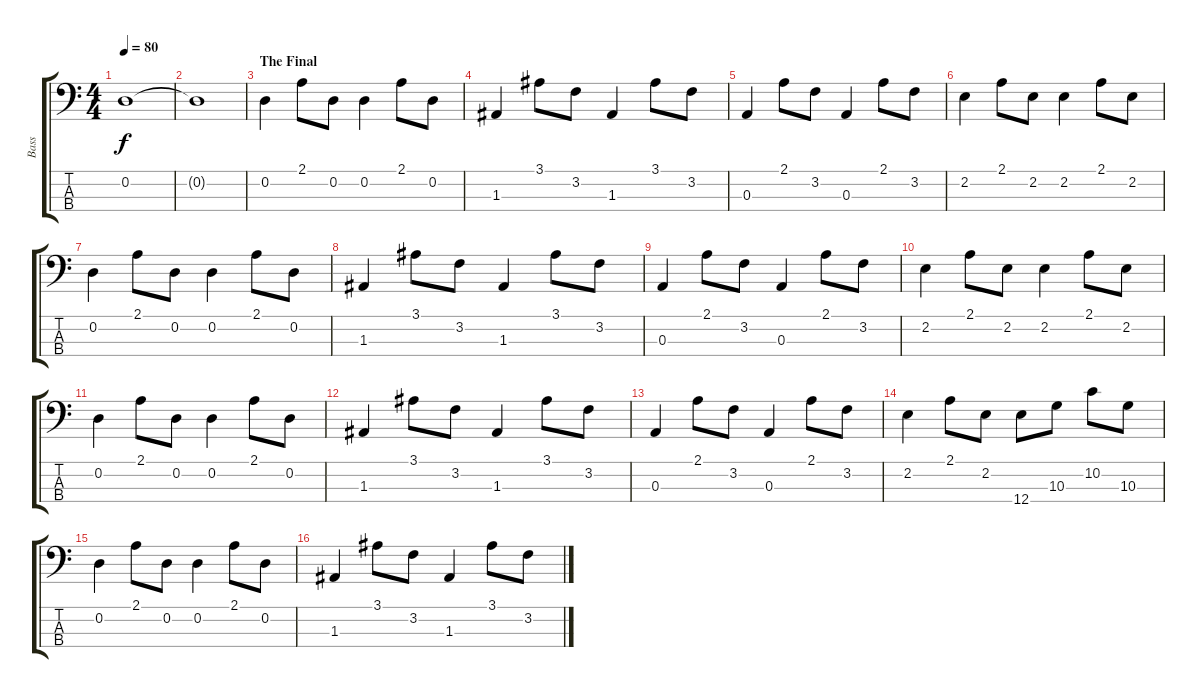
\track ("Bass" "Bass") {instrument fretlessbass}
\staff {score tabs}
\tuning (G2 D2 A1 E1) {hide}
\ts (4 4)
\tempo 80
\clef f4
\ks c
0.2.1{dy f} |
0.2{t}.1 |
\section ("" "The Final  ")
0.2.4 2.1.8 0.2.8 0.2.4 2.1.8 0.2.8 |
1.3.4 3.1.8 3.2.8 1.3.4 3.1.8 3.2.8 |
0.3.4 2.1.8 3.2.8 0.3.4 2.1.8 3.2.8 |
2.2.4 2.1.8 2.2.8 2.2.4 2.1.8 2.2.8 |
0.2.4 2.1.8 0.2.8 0.2.4 2.1.8 0.2.8 |
1.3.4 3.1.8 3.2.8 1.3.4 3.1.8 3.2.8 |
0.3.4 2.1.8 3.2.8 0.3.4 2.1.8 3.2.8 |
2.2.4 2.1.8 2.2.8 2.2.4 2.1.8 2.2.8 |
0.2.4 2.1.8 0.2.8 0.2.4 2.1.8 0.2.8 |
1.3.4 3.1.8 3.2.8 1.3.4 3.1.8 3.2.8 |
0.3.4 2.1.8 3.2.8 0.3.4 2.1.8 3.2.8 |
2.2.4 2.1.8 2.2.8 12.4.8 10.3.8 10.2.8 10.3.8 |
0.2.4 2.1.8 0.2.8 0.2.4 2.1.8 0.2.8 |
1.3.4 3.1.8 3.2.8 1.3.4 3.1.8 3.2.8
